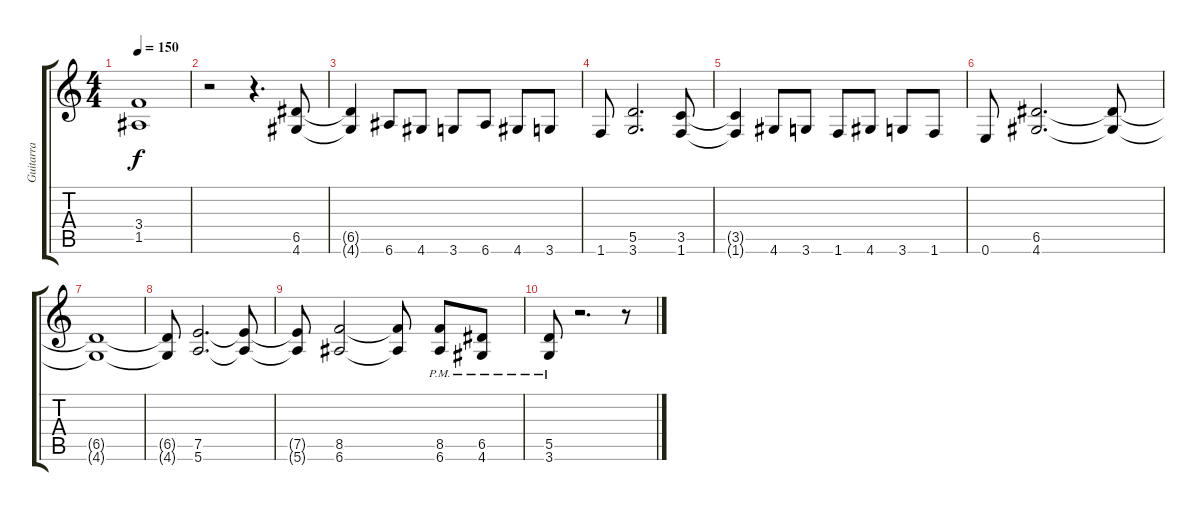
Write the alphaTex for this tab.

\track ("Guitarra" "Guitarra") {instrument overdrivenguitar}
\staff {score tabs}
\tuning (E4 B3 G3 D3 A2 E2) {hide}
\ts (4 4)
\tempo 150
\clef g2
\ks c
(3.4{t} 1.5{t}).1{dy f} |
r.2 r.4{d} (6.5 4.6).8 |
(6.5{t} 4.6{t}).4 6.6.8 4.6.8 3.6.8 6.6.8 4.6.8 3.6.8 |
1.6.8 (5.5 3.6).2{d} (3.5 1.6).8 |
(3.5{t} 1.6{t}).4 4.6.8 3.6.8 1.6.8 4.6.8 3.6.8 1.6.8 |
0.6.8 (6.5 4.6).2{d} (6.5{t} 4.6{t}).8 |
(6.5{t} 4.6{t}).1 |
(6.5{t} 4.6{t}).8 (7.5 5.6).2{d} (7.5{t} 5.6{t}).8 |
(7.5{t} 5.6{t}).8 (8.5 6.6).2 (8.5{t} 6.6{t}).8 (8.5{pm} 6.6).8 (6.5 4.6{pm}).8 |
(5.5 3.6{pm}).8 r.2{d} r.8
